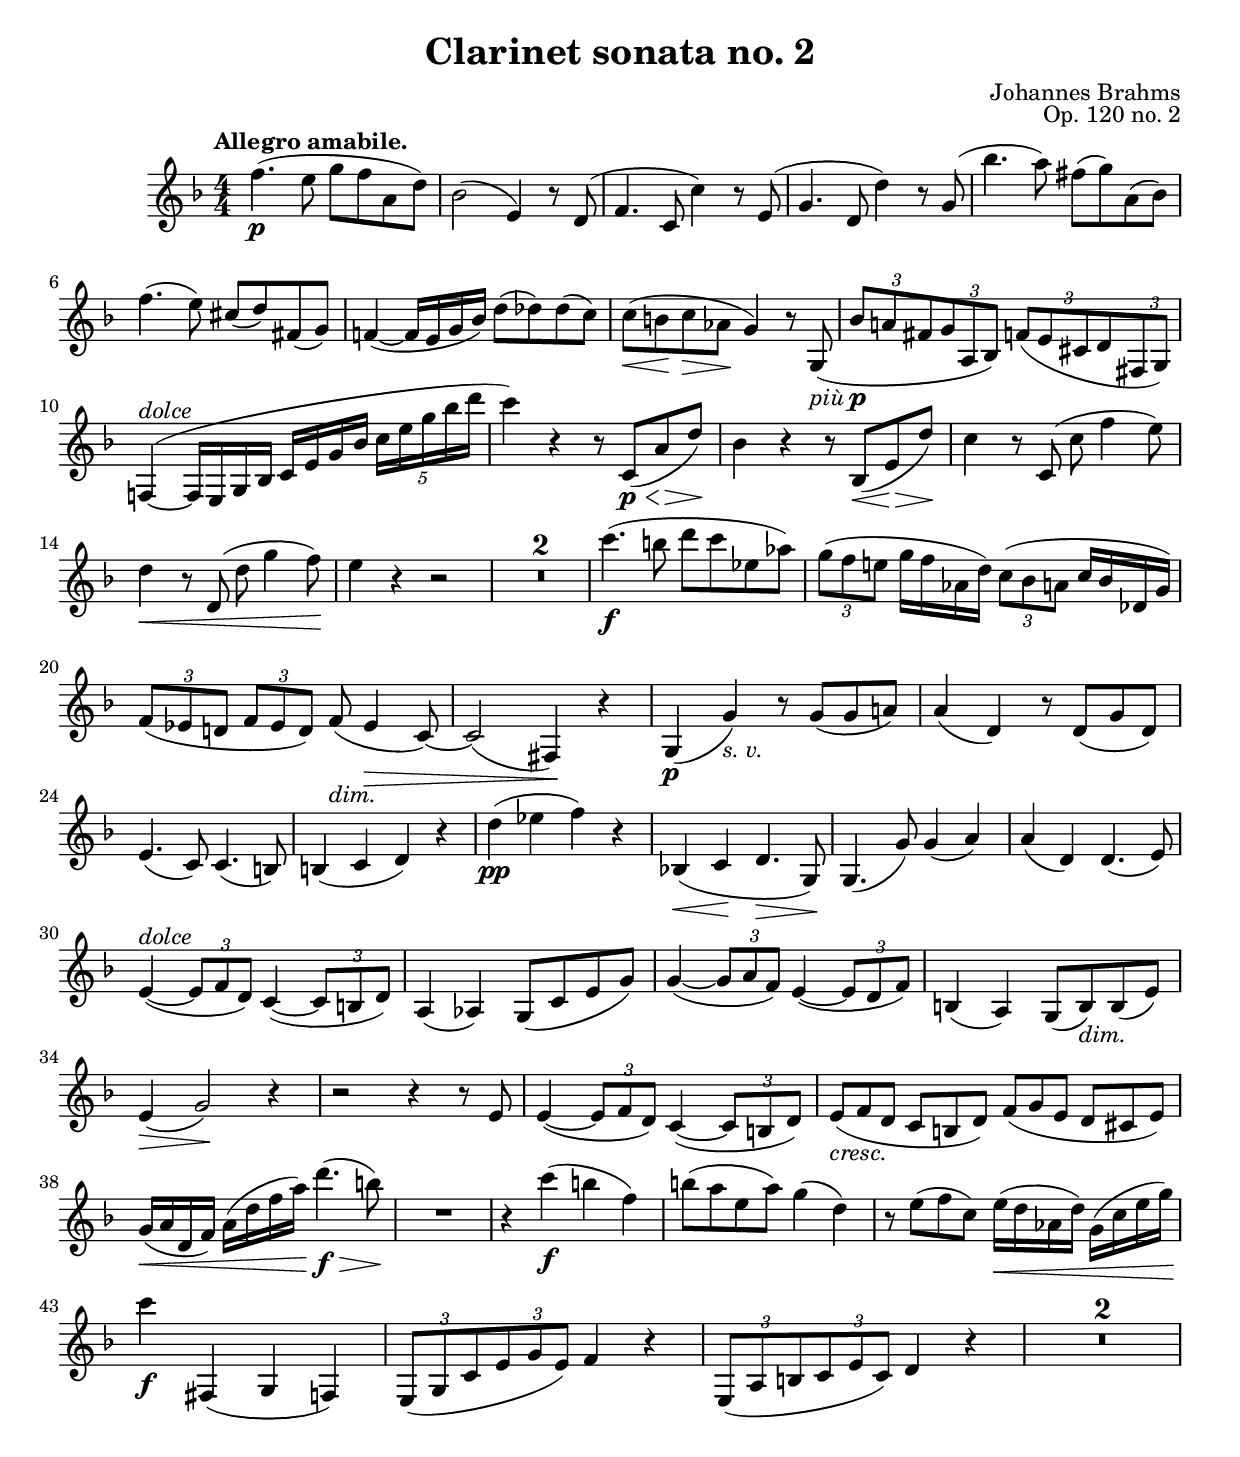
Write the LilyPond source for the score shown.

\version "2.12.3"
\version "2.12.3"

globalOne = \relative c {
  \compressFullBarRests
  \numericTimeSignature
  \time 4/4
  \key es \major
  \tempo "Allegro amabile."
  
  s1*5 \break
  s1*4 \break
  s1*4 \break
  s1*6 \break
  s1*4 \break
  s1*6 \break
  s1*4 \break
  s1*4 \break
  s1*5 \break
  s1*5 \break
  
  % Page 2
}

\version "2.12.3"

clarinetOne = \relative c'' {
  \transposition bes
  
  f4.(\p e8 g f a, d) | bes2( e,4) r8 d8( |
  f4. c8 c'4) r8 e,( | g4. d8 d'4) r8 g,( |
  bes'4. a8) fis( g) a,( bes) |
  
  f'4.( e8) cis( d) fis,( g) | f!4( ~ f16 e g bes) d8( des) des( c) |
  c8(\< b\! c\> as\! g4) r8 g,(_\markup { \italic più \dynamic p } |
  \override TupletBracket #'bracket-visibility = #'if-no-beam
  \times 2/3 { bes'8[ a! fis } \times 2/3 { g a, bes]) }
    \times 2/3 { f'[( e cis d } \times 2/3 { fis, g]) } |

  f!4(^\markup { \italic dolce } ~ f16 e g bes c e g bes \times 4/5 { c e g bes d } |
  c4) r r8 c,,(\p\< a'\> d)\! |
  bes4 r r8 bes,(\< e\> d')\! |
  c4 r8 c,( c' f4 e8) |
  
  d4\< r8 d,( d' g4 f8)\! | e4 r r2 |
  R1*2
  c'4.(\f b8 d c es, as) |
  \times 2/3 { g( f e! } g16 f as, d) \times 2/3 { c8( bes a } c16 bes des, g) |
  
  \set tupletSpannerDuration = #(ly:make-moment 1 4)
  \times 2/3 { f8( es d! f es d) } f8(_\markup { \italic dim. } es4\> c8) ~ |
  c2( fis,4)\! r |
  g4(\p g')_\markup {\italic {s. v.}} r8 g( g a!) |
  a4( d,) r8 d( g d) |
  
  e4.( c8) c4.( b8) | b4( c d) r |
  d'4(\pp es f) r | bes,,!4(\< c\! d4.\> g,8)\! |
  g4.( g'8) g4( a) | a4( d,) d4.( e8) |
  
  e4(^\markup {\italic dolce} ~ \times 2/3 {e8 f d)} c4( ~ \times 2/3 {c8 b d)} |
  a4( as) g8( c e g) |
  g4( ~ \times 2/3 {g8 a f)} e4( ~ \times 2/3 {e8 d f)} |
  b,4( a) g8( b)_\markup {\italic dim.} b( e) |
  
  e4(\> g2)\! r4 | r2 r4 r8 e |
  e4( ~ \times 2/3 {e8 f d)} c4( ~ \times 2/3 {c8 b d)} |
  \override TupletNumber #'stencil = ##f
  \times 2/3 {e8(_\markup {\italic cresc.} f d c b d) f( g e d cis e)}|
  
  g16(\< a d, f) a( d f a) d4.(\f\> b8)\! | R1
  r4 c(\f b f) |
  b8( a e a) g4( d) |
  r8 e( f c) e16(\< d as d) g,( c e g)\! |
  
  c4\f fis,,,( g f) |
  \override TupletNumber #'stencil = ##t
  \times 2/3 {e8[( g c} \times 2/3 {e g e])} f4 r |
  \times 2/3 {e,8[( a b} \times 2/3 {c e c])} d4 r |
  R1*2
}


\header {
  title = "Clarinet sonata no. 2"
  composer = "Johannes Brahms"
  opus = "Op. 120 no. 2"
}

\score {
  \new Staff \with {midiInstrument = #"clarinet"} << \transpose bes c' { \globalOne } \clarinetOne >>
  
  \layout {}
  \midi {
    \context {
      \Score
      tempoWholesPerMinute = #(ly:make-moment 120 4)
    }
  }
}

